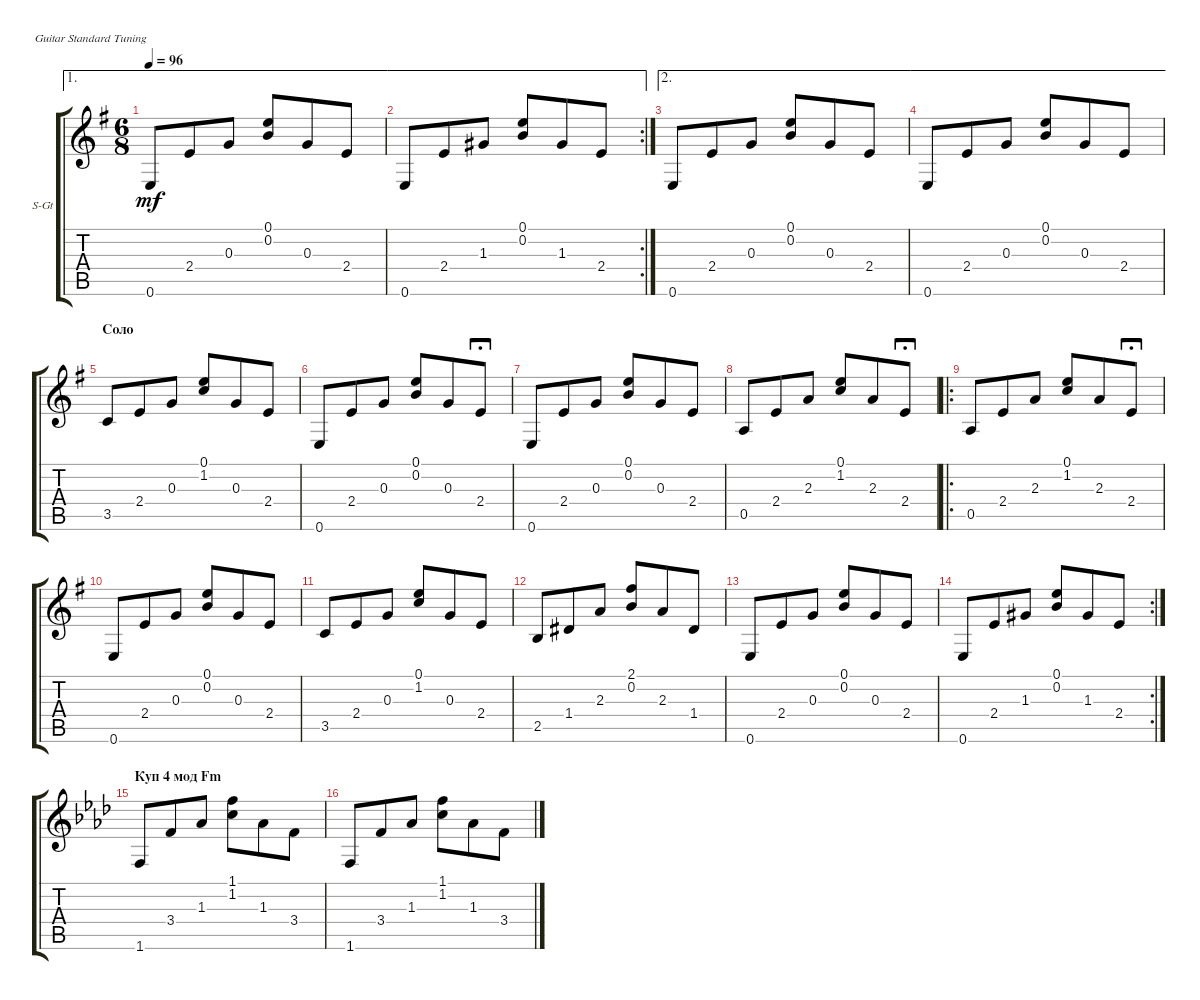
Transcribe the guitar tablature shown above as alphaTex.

\defaultSystemsLayout 4
\bracketExtendMode groupsimilarinstruments
\firstSystemTrackNameOrientation horizontal
\otherSystemsTrackNameOrientation horizontal
\track ("Steel Guitar" "S-Gt") {instrument acousticguitarsteel}
\staff {score tabs}
\tuning (E4 B3 G3 D3 A2 E2)
\ae 1
\ts (6 8)
\tempo 96
\clef g2
\ks eminor
0.6.8{dy mf} 2.4.8 0.3.8 (0.2 0.1).8 0.3.8 2.4.8 |
\ae 1
\rc 2
0.6.8 2.4.8 1.3.8 (0.2 0.1).8 1.3.8 2.4.8 |
\ae 2
0.6.8 2.4.8 0.3.8 (0.2 0.1).8 0.3.8 2.4.8 |
\ae 2
0.6.8 2.4.8 0.3.8 (0.2 0.1).8 0.3.8 2.4.8 |
\section ("" "Соло")
3.5.8 2.4.8 0.3.8 (1.2 0.1).8 0.3.8 2.4.8 |
0.6.8 2.4.8 0.3.8 (0.2 0.1).8 0.3.8 2.4.8{fermata (long 1)} |
0.6.8 2.4.8 0.3.8 (0.2 0.1).8 0.3.8 2.4.8 |
0.5.8 2.4.8 2.3.8 (1.2 0.1).8 2.3.8 2.4.8{fermata (long 1)} |
\ro
0.5.8 2.4.8 2.3.8 (1.2 0.1).8 2.3.8 2.4.8{fermata (long 1)} |
0.6.8 2.4.8 0.3.8 (0.2 0.1).8 0.3.8 2.4.8 |
3.5.8 2.4.8 0.3.8 (1.2 0.1).8 0.3.8 2.4.8 |
2.5.8 1.4.8 2.3.8 (0.2 2.1).8 2.3.8 1.4.8 |
0.6.8 2.4.8 0.3.8 (0.2 0.1).8 0.3.8 2.4.8 |
\rc 2
0.6.8 2.4.8 1.3.8 (0.2 0.1).8 1.3.8 2.4.8 |
\section ("" "Куп 4 мод Fm")
\ks fminor
1.6.8 3.4.8 1.3.8 (1.2 1.1).8 1.3.8 3.4.8 |
1.6.8 3.4.8 1.3.8 (1.2 1.1).8 1.3.8 3.4.8
